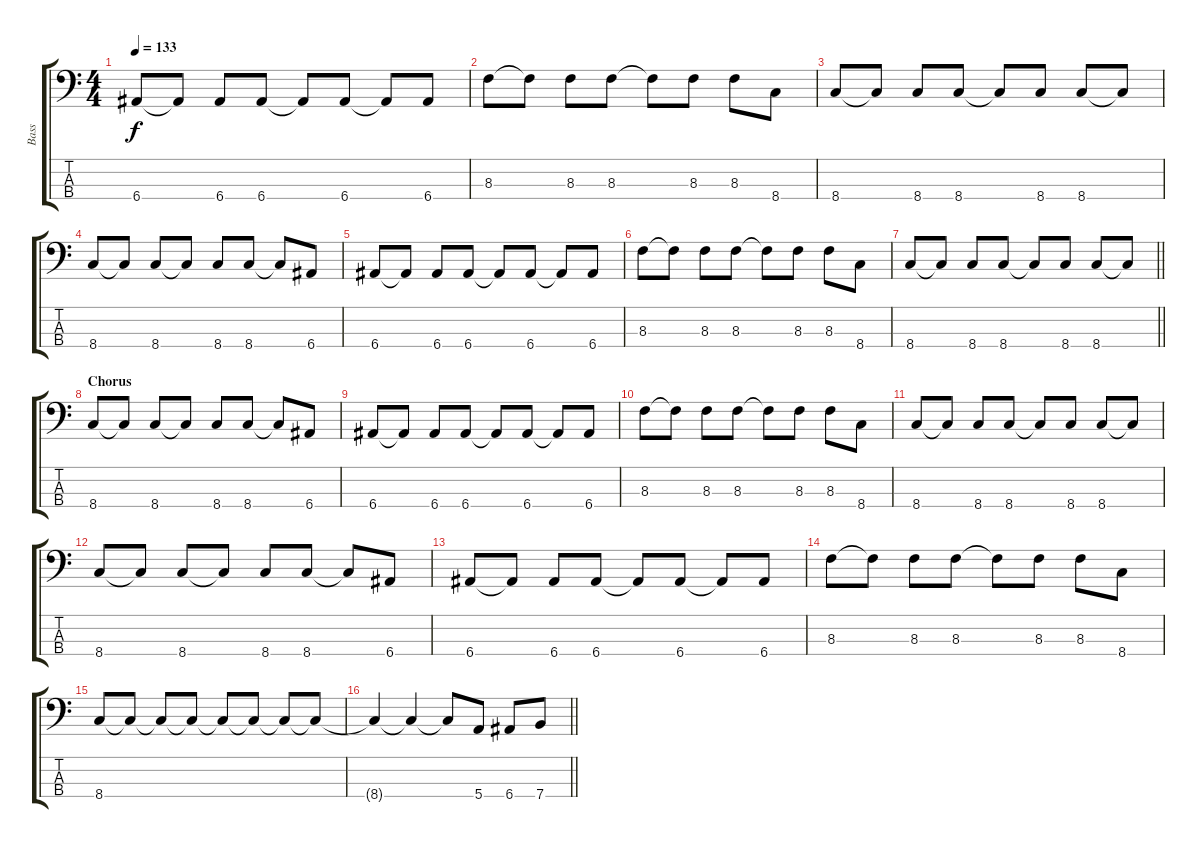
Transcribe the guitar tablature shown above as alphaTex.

\track ("Bass" "Bass") {instrument electricbassfinger}
\staff {score tabs}
\tuning (G2 D2 A1 E1) {hide}
\ts (4 4)
\tempo 133
\clef f4
\ks c
6.4.8{dy f} 6.4{t}.8 6.4.8 6.4.8 6.4{t}.8 6.4.8 6.4{t}.8 6.4.8 |
8.3.8 8.3{t}.8 8.3.8 8.3.8 8.3{t}.8 8.3.8 8.3.8 8.4.8 |
8.4.8 8.4{t}.8 8.4.8 8.4.8 8.4{t}.8 8.4.8 8.4.8 8.4{t}.8 |
8.4.8 8.4{t}.8 8.4.8 8.4{t}.8 8.4.8 8.4.8 8.4{t}.8 6.4.8 |
6.4.8 6.4{t}.8 6.4.8 6.4.8 6.4{t}.8 6.4.8 6.4{t}.8 6.4.8 |
8.3.8 8.3{t}.8 8.3.8 8.3.8 8.3{t}.8 8.3.8 8.3.8 8.4.8 |
\barLineRight lightlight
8.4.8 8.4{t}.8 8.4.8 8.4.8 8.4{t}.8 8.4.8 8.4.8 8.4{t}.8 |
\section ("" "Chorus")
8.4.8 8.4{t}.8 8.4.8 8.4{t}.8 8.4.8 8.4.8 8.4{t}.8 6.4.8 |
6.4.8 6.4{t}.8 6.4.8 6.4.8 6.4{t}.8 6.4.8 6.4{t}.8 6.4.8 |
8.3.8 8.3{t}.8 8.3.8 8.3.8 8.3{t}.8 8.3.8 8.3.8 8.4.8 |
8.4.8 8.4{t}.8 8.4.8 8.4.8 8.4{t}.8 8.4.8 8.4.8 8.4{t}.8 |
8.4.8 8.4{t}.8 8.4.8 8.4{t}.8 8.4.8 8.4.8 8.4{t}.8 6.4.8 |
6.4.8 6.4{t}.8 6.4.8 6.4.8 6.4{t}.8 6.4.8 6.4{t}.8 6.4.8 |
8.3.8 8.3{t}.8 8.3.8 8.3.8 8.3{t}.8 8.3.8 8.3.8 8.4.8 |
8.4.8 8.4{t}.8 8.4{t}.8 8.4{t}.8 8.4{t}.8 8.4{t}.8 8.4{t}.8 8.4{t}.8 |
\barLineRight lightlight
8.4{t}.4 8.4{t}.4 8.4{t}.8 5.4.8 6.4.8 7.4.8
